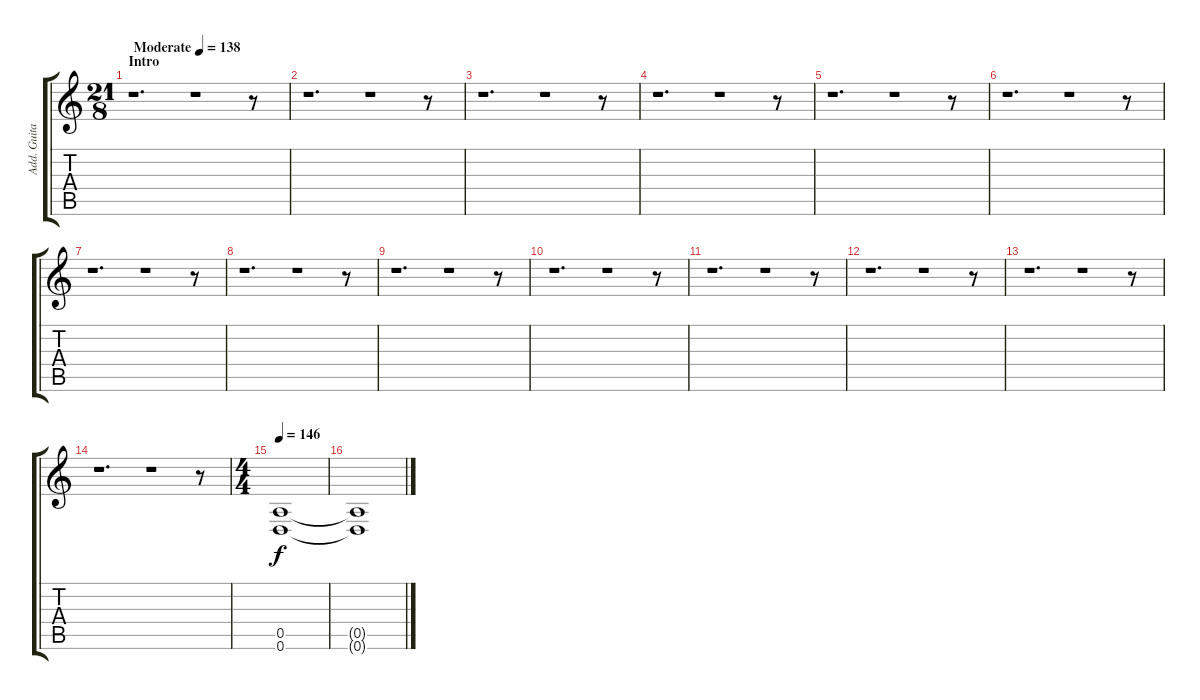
\track ("Add. Guitar" "Add. Guita") {instrument distortionguitar}
\staff {score tabs}
\tuning (E4 B3 G3 D3 A2 D2) {hide}
\ts (21 8)
\section ("" "Intro")
\tempo (138 "Moderate")
\clef g2
\ks c
r.1{d dy f instrument distortionguitar} r.1 r.8 |
r.1{d} r.1 r.8 |
r.1{d} r.1 r.8 |
r.1{d} r.1 r.8 |
r.1{d} r.1 r.8 |
r.1{d} r.1 r.8 |
r.1{d} r.1 r.8 |
r.1{d} r.1 r.8 |
r.1{d} r.1 r.8 |
r.1{d} r.1 r.8 |
r.1{d} r.1 r.8 |
r.1{d} r.1 r.8 |
r.1{d} r.1 r.8 |
r.1{d} r.1 r.8{volume 0} |
\ts (4 4)
\tempo 146
(0.5 0.6).1{volume 13} |
(0.5{t} 0.6{t}).1
